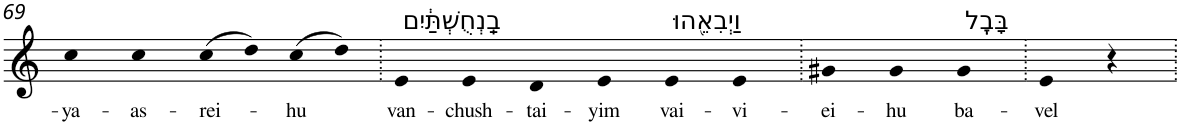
**kern	**text
*part1	*part1
*staff1	*staff1
*I"Piano	*
*I'Pno	*
!!LO:PB:g=z
*clefG2	*
*k[]	*
=69	=69
!	!LO:LY:b
4cc	-ya-
!	!LO:LY:b
4cc	-as-
!	!LO:LY:b
(>8cc	-rei-
8dd)	.
!	!LO:LY:b
(>8cc	-hu
8dd)	.
=70.	=70.
!LO:TX:a:t=בַֽנְחֻשְׁתַּ֔יִם	!
!	!LO:LY:b
4e	van-
!	!LO:LY:b
4e	-chush-
!	!LO:LY:b
4d	-tai-
!	!LO:LY:b
4e	-yim
!LO:TX:a:t=וַיְבִאֵ֖הוּ	!
!	!LO:LY:b
4e	vai-
!	!LO:LY:b
4e	-vi-
=71.	=71.
!	!LO:LY:b
4g#X	-ei-
!	!LO:LY:b
4g#	-hu
!LO:TX:a:t=בָּבֶֽל	!
!	!LO:LY:b
4g#	ba-
=72.	=72.
!	!LO:LY:b
4e	-vel
4r	.
=.	=.
*-	*-
